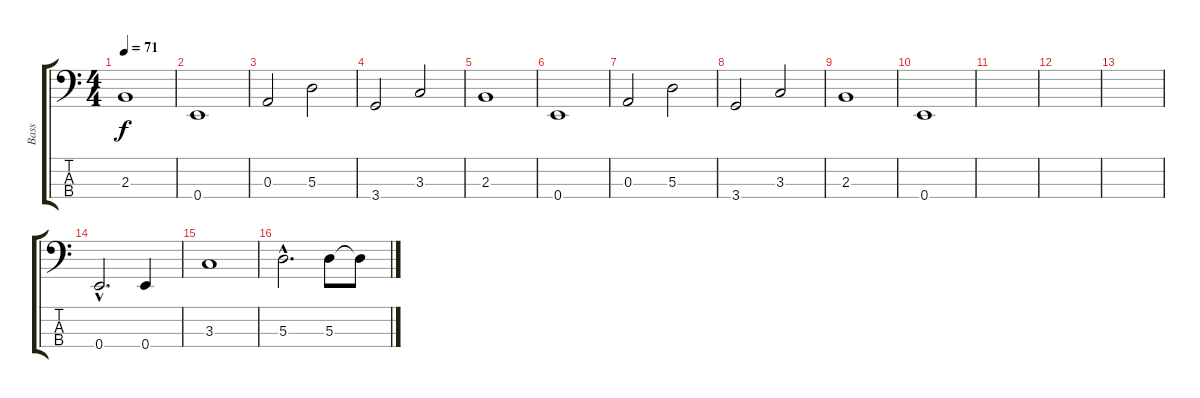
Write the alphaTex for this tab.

\track ("Bass" "Bass") {instrument electricbasspick}
\staff {score tabs}
\tuning (G2 D2 A1 E1) {hide}
\ts (4 4)
\tempo 71
\clef f4
\ks c
2.3.1{dy f} |
0.4.1 |
0.3.2 5.3.2 |
3.4.2 3.3.2 |
2.3.1 |
0.4.1 |
0.3.2 5.3.2 |
3.4.2 3.3.2 |
2.3.1 |
0.4.1 |
|
|
|
0.4{hac}.2{d} 0.4.4 |
3.3.1 |
5.3{hac}.2{d} 5.3.8 5.3{t}.8
